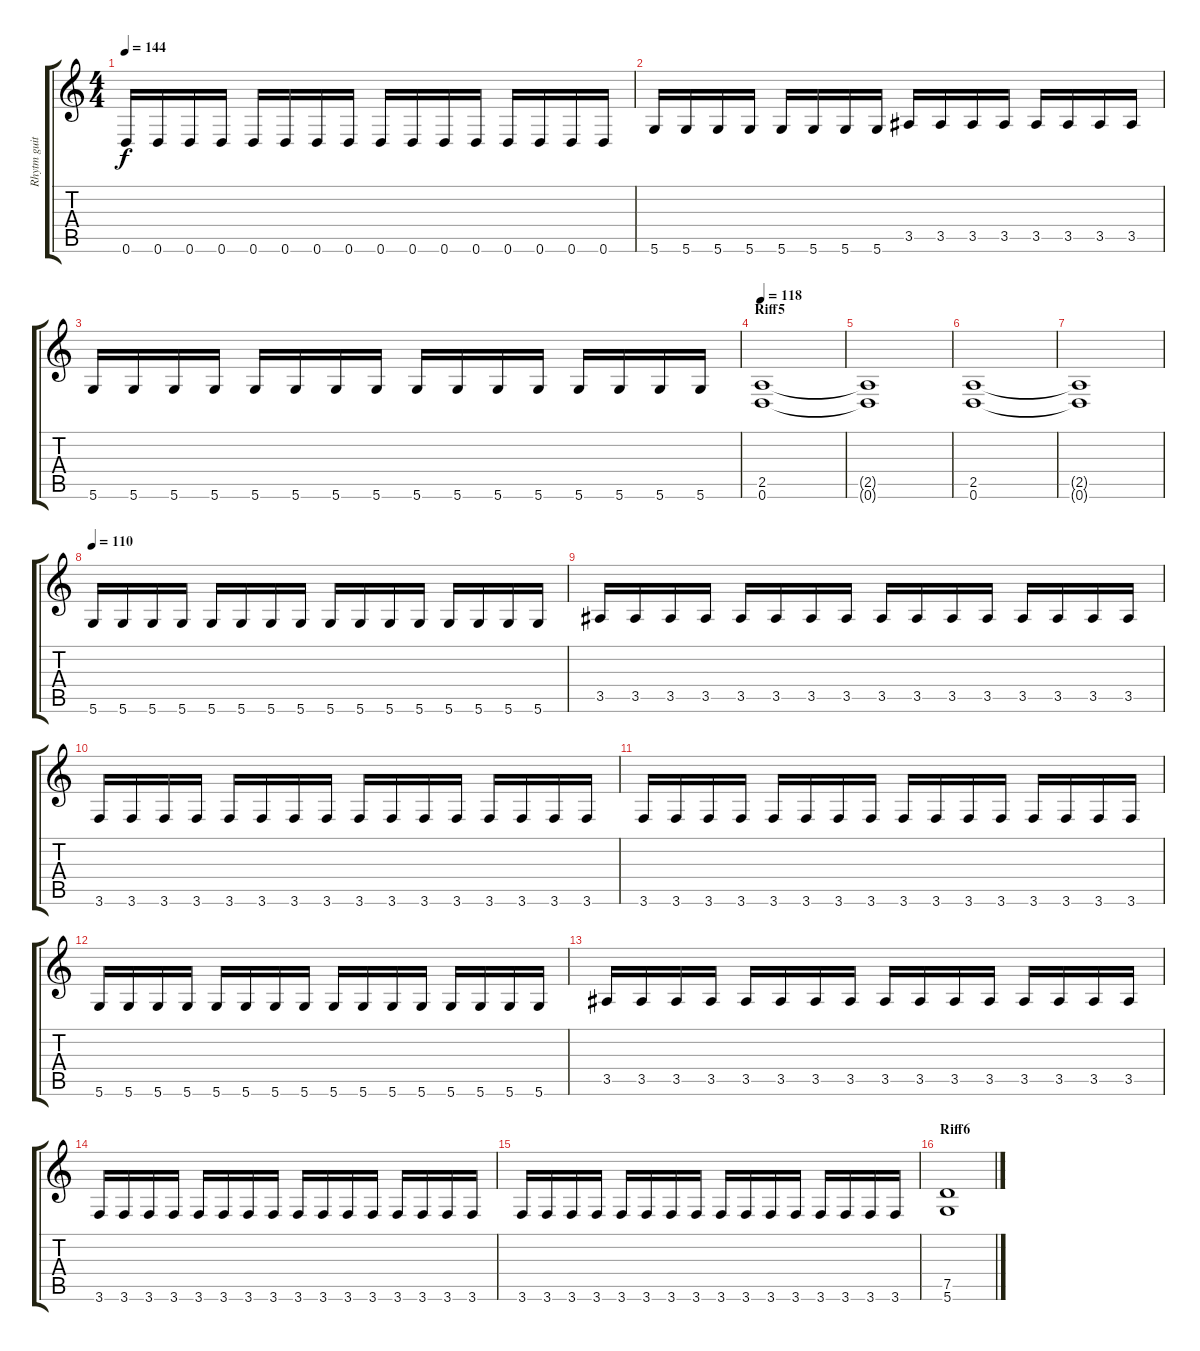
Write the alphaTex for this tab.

\track ("Rhytm guitar" "Rhytm guit") {instrument distortionguitar}
\staff {score tabs}
\tuning (D4 A3 F3 C3 G2 D2) {hide}
\ts (4 4)
\tempo 144
\clef g2
\ks c
0.6.16{dy f} 0.6.16 0.6.16 0.6.16 0.6.16 0.6.16 0.6.16 0.6.16 0.6.16 0.6.16 0.6.16 0.6.16 0.6.16 0.6.16 0.6.16 0.6.16 |
5.6.16 5.6.16 5.6.16 5.6.16 5.6.16 5.6.16 5.6.16 5.6.16 3.5.16 3.5.16 3.5.16 3.5.16 3.5.16 3.5.16 3.5.16 3.5.16 |
5.6.16 5.6.16 5.6.16 5.6.16 5.6.16 5.6.16 5.6.16 5.6.16 5.6.16 5.6.16 5.6.16 5.6.16 5.6.16 5.6.16 5.6.16 5.6.16 |
\section ("" "Riff5")
\tempo 118
(2.5 0.6).1 |
(2.5{t} 0.6{t}).1 |
(2.5 0.6).1 |
(2.5{t} 0.6{t}).1 |
\tempo 110
5.6.16 5.6.16 5.6.16 5.6.16 5.6.16 5.6.16 5.6.16 5.6.16 5.6.16 5.6.16 5.6.16 5.6.16 5.6.16 5.6.16 5.6.16 5.6.16 |
3.5.16 3.5.16 3.5.16 3.5.16 3.5.16 3.5.16 3.5.16 3.5.16 3.5.16 3.5.16 3.5.16 3.5.16 3.5.16 3.5.16 3.5.16 3.5.16 |
3.6.16 3.6.16 3.6.16 3.6.16 3.6.16 3.6.16 3.6.16 3.6.16 3.6.16 3.6.16 3.6.16 3.6.16 3.6.16 3.6.16 3.6.16 3.6.16 |
3.6.16 3.6.16 3.6.16 3.6.16 3.6.16 3.6.16 3.6.16 3.6.16 3.6.16 3.6.16 3.6.16 3.6.16 3.6.16 3.6.16 3.6.16 3.6.16 |
5.6.16 5.6.16 5.6.16 5.6.16 5.6.16 5.6.16 5.6.16 5.6.16 5.6.16 5.6.16 5.6.16 5.6.16 5.6.16 5.6.16 5.6.16 5.6.16 |
3.5.16 3.5.16 3.5.16 3.5.16 3.5.16 3.5.16 3.5.16 3.5.16 3.5.16 3.5.16 3.5.16 3.5.16 3.5.16 3.5.16 3.5.16 3.5.16 |
3.6.16 3.6.16 3.6.16 3.6.16 3.6.16 3.6.16 3.6.16 3.6.16 3.6.16 3.6.16 3.6.16 3.6.16 3.6.16 3.6.16 3.6.16 3.6.16 |
3.6.16 3.6.16 3.6.16 3.6.16 3.6.16 3.6.16 3.6.16 3.6.16 3.6.16 3.6.16 3.6.16 3.6.16 3.6.16 3.6.16 3.6.16 3.6.16 |
\section ("" "Riff6")
(7.5 5.6).1
